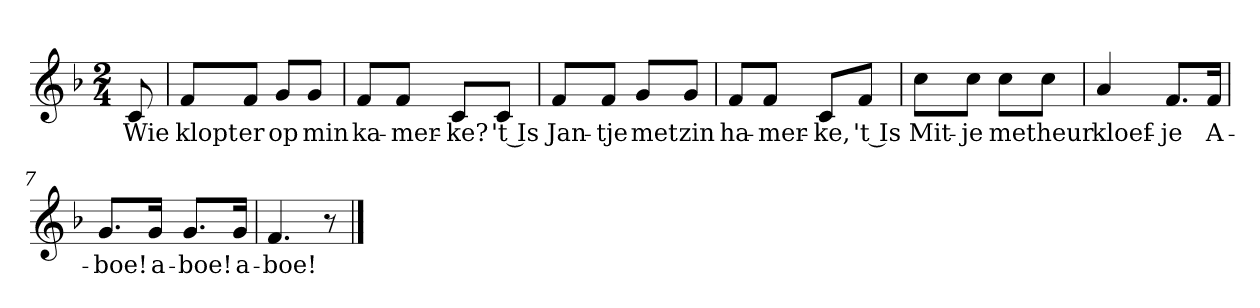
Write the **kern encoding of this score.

**kern	**text
*part1	*part1
*staff1	*staff1
*clefG2	*
*k[b-]	*
*F:	*
*M2/4	*
*MM120	*
=	=
8c	Wie
=1	=1
8f/L	klopt
8f/J	er
8g/L	op
8g/J	min
=2	=2
8f/L	ka-
8f/J	-mer-
8c/L	-ke?
8c/J	't Is
=3	=3
8f/L	Jan-
8f/J	-tje
8g/L	met
8g/J	zin
=4	=4
8f/L	ha-
8f/J	-mer-
8c/L	-ke,
8f/J	't Is
=5	=5
8cc\L	Mit-
8cc\J	-je
8cc\L	met
8cc\J	heur
=6	=6
4a	kloef-
8.f/L	-je
16f/Jk	A-
=7	=7
8.g/L	-boe!
16g/Jk	a-
8.g/L	-boe!
16g/Jk	a-
=8	=8
4.f	-boe!
8r	.
==	==
*-	*-
